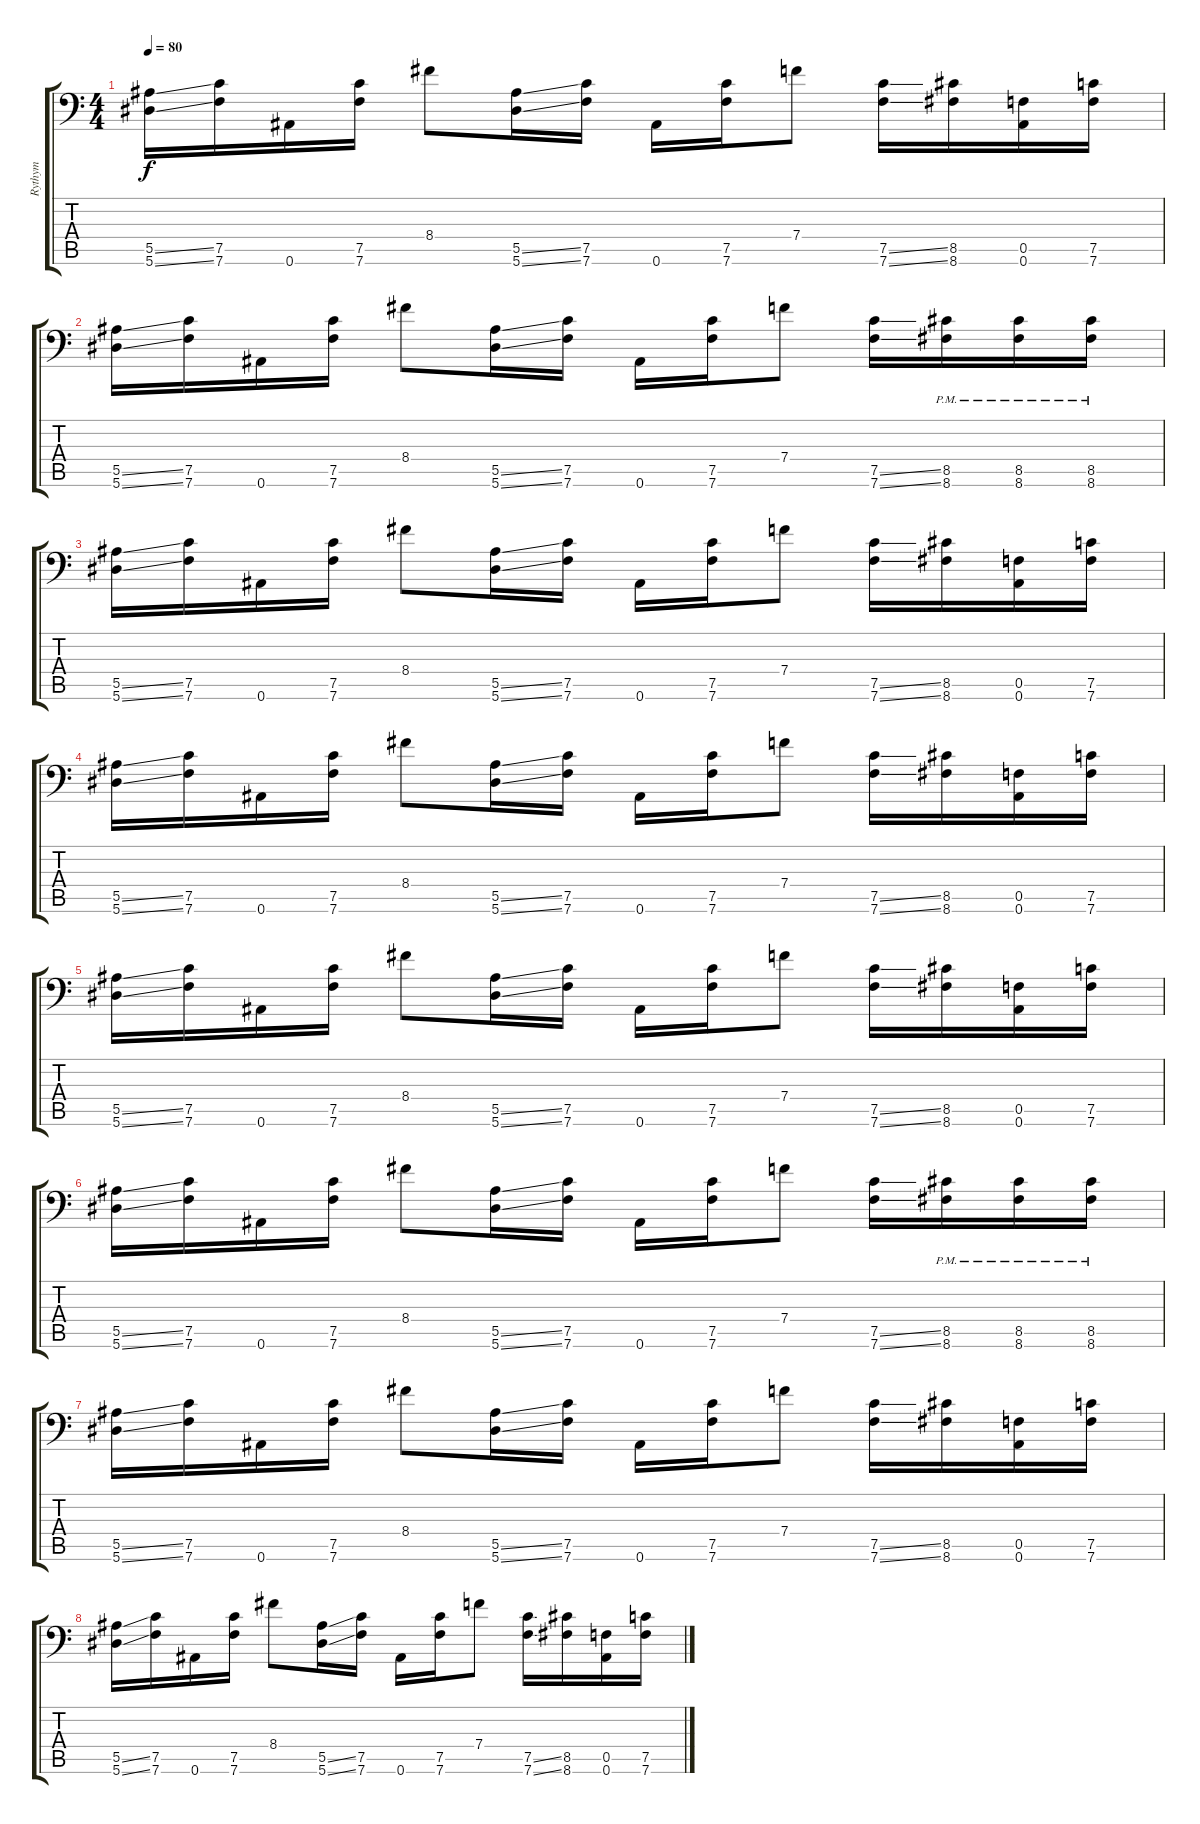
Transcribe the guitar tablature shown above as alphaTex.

\track ("Rythym" "Rythym") {instrument distortionguitar}
\staff {score tabs}
\tuning (C4 G3 Eb3 Bb2 F2 Bb1) {hide}
\ts (4 4)
\tempo 80
\clef f4
\ks c
(5.5{ss} 5.6{ss}).16{dy f} (7.5 7.6).16 0.6.16 (7.5 7.6).16 8.4.8 (5.5{ss} 5.6{ss}).16 (7.5 7.6).16 0.6.16 (7.5 7.6).16 7.4.8 (7.5{ss} 7.6{ss}).16 (8.5 8.6).16 (0.5 0.6).16 (7.5 7.6).16 |
(5.5{ss} 5.6{ss}).16 (7.5 7.6).16 0.6.16 (7.5 7.6).16 8.4.8 (5.5{ss} 5.6{ss}).16 (7.5 7.6).16 0.6.16 (7.5 7.6).16 7.4.8 (7.5{ss} 7.6{ss}).16 (8.5{pm} 8.6{pm}).16 (8.5{pm} 8.6{pm}).16 (8.5{pm} 8.6{pm}).16 |
(5.5{ss} 5.6{ss}).16 (7.5 7.6).16 0.6.16 (7.5 7.6).16 8.4.8 (5.5{ss} 5.6{ss}).16 (7.5 7.6).16 0.6.16 (7.5 7.6).16 7.4.8 (7.5{ss} 7.6{ss}).16 (8.5 8.6).16 (0.5 0.6).16 (7.5 7.6).16 |
(5.5{ss} 5.6{ss}).16 (7.5 7.6).16 0.6.16 (7.5 7.6).16 8.4.8 (5.5{ss} 5.6{ss}).16 (7.5 7.6).16 0.6.16 (7.5 7.6).16 7.4.8 (7.5{ss} 7.6{ss}).16 (8.5 8.6).16 (0.5 0.6).16 (7.5 7.6).16 |
(5.5{ss} 5.6{ss}).16 (7.5 7.6).16 0.6.16 (7.5 7.6).16 8.4.8 (5.5{ss} 5.6{ss}).16 (7.5 7.6).16 0.6.16 (7.5 7.6).16 7.4.8 (7.5{ss} 7.6{ss}).16 (8.5 8.6).16 (0.5 0.6).16 (7.5 7.6).16 |
(5.5{ss} 5.6{ss}).16 (7.5 7.6).16 0.6.16 (7.5 7.6).16 8.4.8 (5.5{ss} 5.6{ss}).16 (7.5 7.6).16 0.6.16 (7.5 7.6).16 7.4.8 (7.5{ss} 7.6{ss}).16 (8.5{pm} 8.6{pm}).16 (8.5{pm} 8.6{pm}).16 (8.5{pm} 8.6{pm}).16 |
(5.5{ss} 5.6{ss}).16 (7.5 7.6).16 0.6.16 (7.5 7.6).16 8.4.8 (5.5{ss} 5.6{ss}).16 (7.5 7.6).16 0.6.16 (7.5 7.6).16 7.4.8 (7.5{ss} 7.6{ss}).16 (8.5 8.6).16 (0.5 0.6).16 (7.5 7.6).16 |
(5.5{ss} 5.6{ss}).16 (7.5 7.6).16 0.6.16 (7.5 7.6).16 8.4.8 (5.5{ss} 5.6{ss}).16 (7.5 7.6).16 0.6.16 (7.5 7.6).16 7.4.8 (7.5{ss} 7.6{ss}).16 (8.5 8.6).16 (0.5 0.6).16 (7.5 7.6).16
